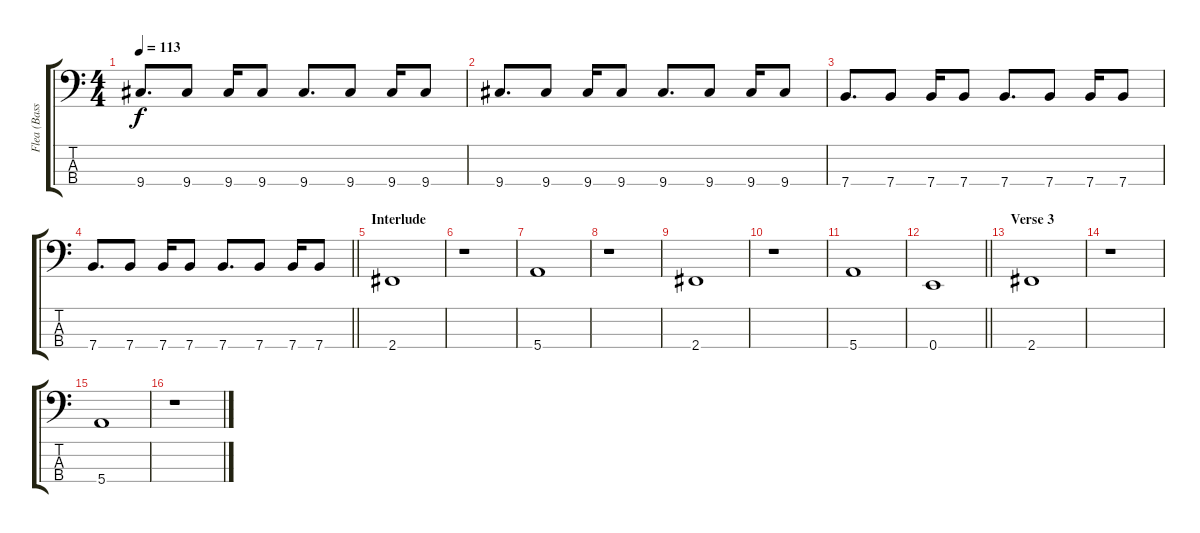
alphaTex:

\track ("Flea (Bass)" "Flea (Bass") {instrument electricbassfinger}
\staff {score tabs}
\tuning (G2 D2 A1 E1) {hide}
\ts (4 4)
\tempo 113
\clef f4
\ks c
9.4.8{d dy f} 9.4.8 9.4.16 9.4.8 9.4.8{d} 9.4.8 9.4.16 9.4.8 |
9.4.8{d} 9.4.8 9.4.16 9.4.8 9.4.8{d} 9.4.8 9.4.16 9.4.8 |
7.4.8{d} 7.4.8 7.4.16 7.4.8 7.4.8{d} 7.4.8 7.4.16 7.4.8 |
\barLineRight lightlight
7.4.8{d} 7.4.8 7.4.16 7.4.8 7.4.8{d} 7.4.8 7.4.16 7.4.8 |
\section ("" "Interlude")
2.4.1 |
r.1 |
5.4.1 |
r.1 |
2.4.1 |
r.1 |
5.4.1 |
\barLineRight lightlight
0.4.1 |
\section ("" "Verse 3")
2.4.1 |
r.1 |
5.4.1 |
r.1
